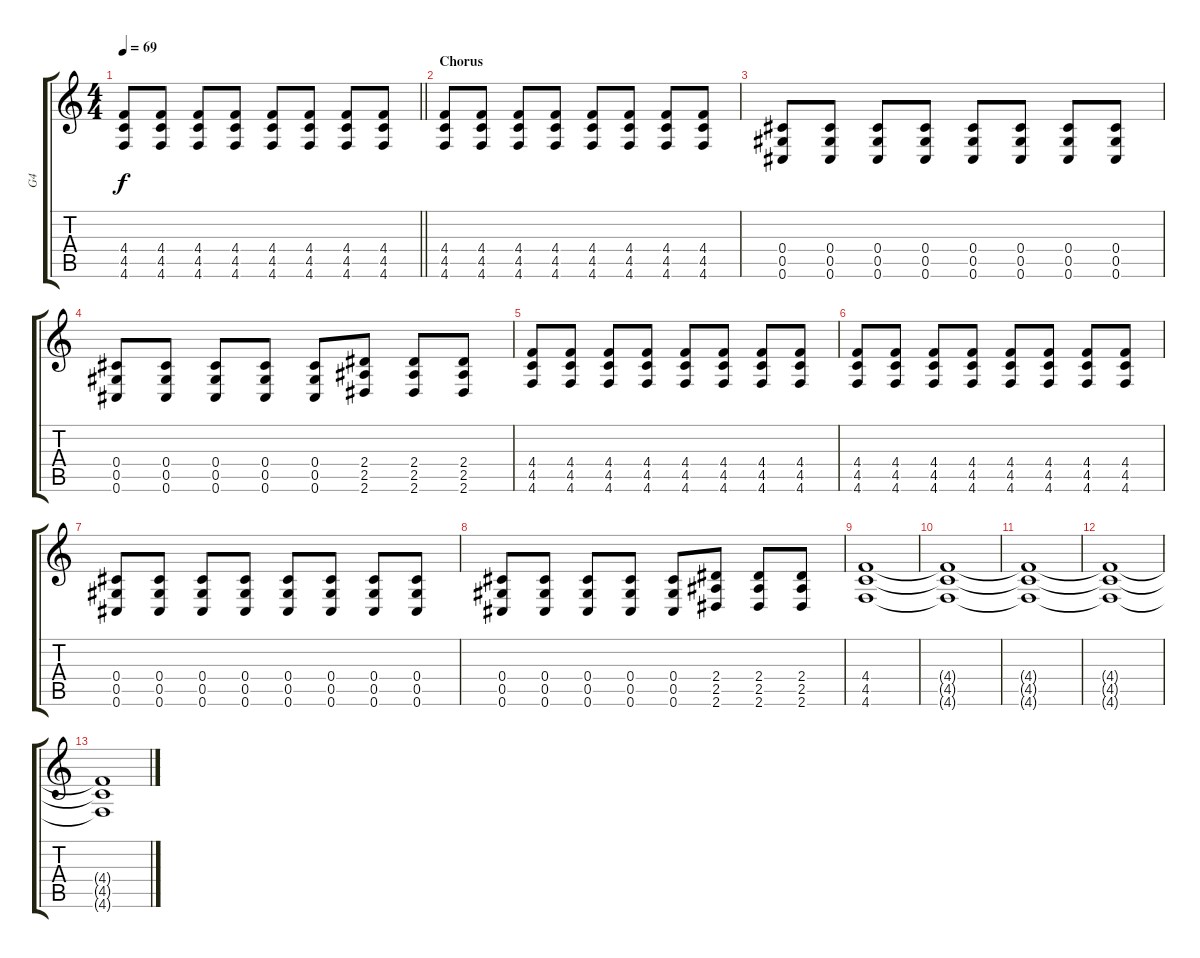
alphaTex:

\track ("G4" "G4") {instrument distortionguitar}
\staff {score tabs}
\tuning (Eb4 Bb3 Gb3 Db3 Ab2 Db2) {hide}
\ts (4 4)
\tempo 69
\clef g2
\barLineRight lightlight
\ks c
(4.4 4.5 4.6).8{dy f} (4.4 4.5 4.6).8 (4.4 4.5 4.6).8 (4.4 4.5 4.6).8 (4.4 4.5 4.6).8 (4.4 4.5 4.6).8 (4.4 4.5 4.6).8 (4.4 4.5 4.6).8 |
\section ("" "Chorus")
(4.4 4.5 4.6).8 (4.4 4.5 4.6).8 (4.4 4.5 4.6).8 (4.4 4.5 4.6).8 (4.4 4.5 4.6).8 (4.4 4.5 4.6).8 (4.4 4.5 4.6).8 (4.4 4.5 4.6).8 |
(0.4 0.5 0.6).8 (0.4 0.5 0.6).8 (0.4 0.5 0.6).8 (0.4 0.5 0.6).8 (0.4 0.5 0.6).8 (0.4 0.5 0.6).8 (0.4 0.5 0.6).8 (0.4 0.5 0.6).8 |
(0.4 0.5 0.6).8 (0.4 0.5 0.6).8 (0.4 0.5 0.6).8 (0.4 0.5 0.6).8 (0.4 0.5 0.6).8 (2.4 2.5 2.6).8 (2.4 2.5 2.6).8 (2.4 2.5 2.6).8 |
(4.4 4.5 4.6).8 (4.4 4.5 4.6).8 (4.4 4.5 4.6).8 (4.4 4.5 4.6).8 (4.4 4.5 4.6).8 (4.4 4.5 4.6).8 (4.4 4.5 4.6).8 (4.4 4.5 4.6).8 |
(4.4 4.5 4.6).8 (4.4 4.5 4.6).8 (4.4 4.5 4.6).8 (4.4 4.5 4.6).8 (4.4 4.5 4.6).8 (4.4 4.5 4.6).8 (4.4 4.5 4.6).8 (4.4 4.5 4.6).8 |
(0.4 0.5 0.6).8 (0.4 0.5 0.6).8 (0.4 0.5 0.6).8 (0.4 0.5 0.6).8 (0.4 0.5 0.6).8 (0.4 0.5 0.6).8 (0.4 0.5 0.6).8 (0.4 0.5 0.6).8 |
(0.4 0.5 0.6).8 (0.4 0.5 0.6).8 (0.4 0.5 0.6).8 (0.4 0.5 0.6).8 (0.4 0.5 0.6).8 (2.4 2.5 2.6).8 (2.4 2.5 2.6).8 (2.4 2.5 2.6).8 |
(4.4 4.5 4.6).1 |
(4.4{t} 4.5{t} 4.6{t}).1 |
(4.4{t} 4.5{t} 4.6{t}).1 |
(4.4{t} 4.5{t} 4.6{t}).1 |
(4.4{t} 4.5{t} 4.6{t}).1
